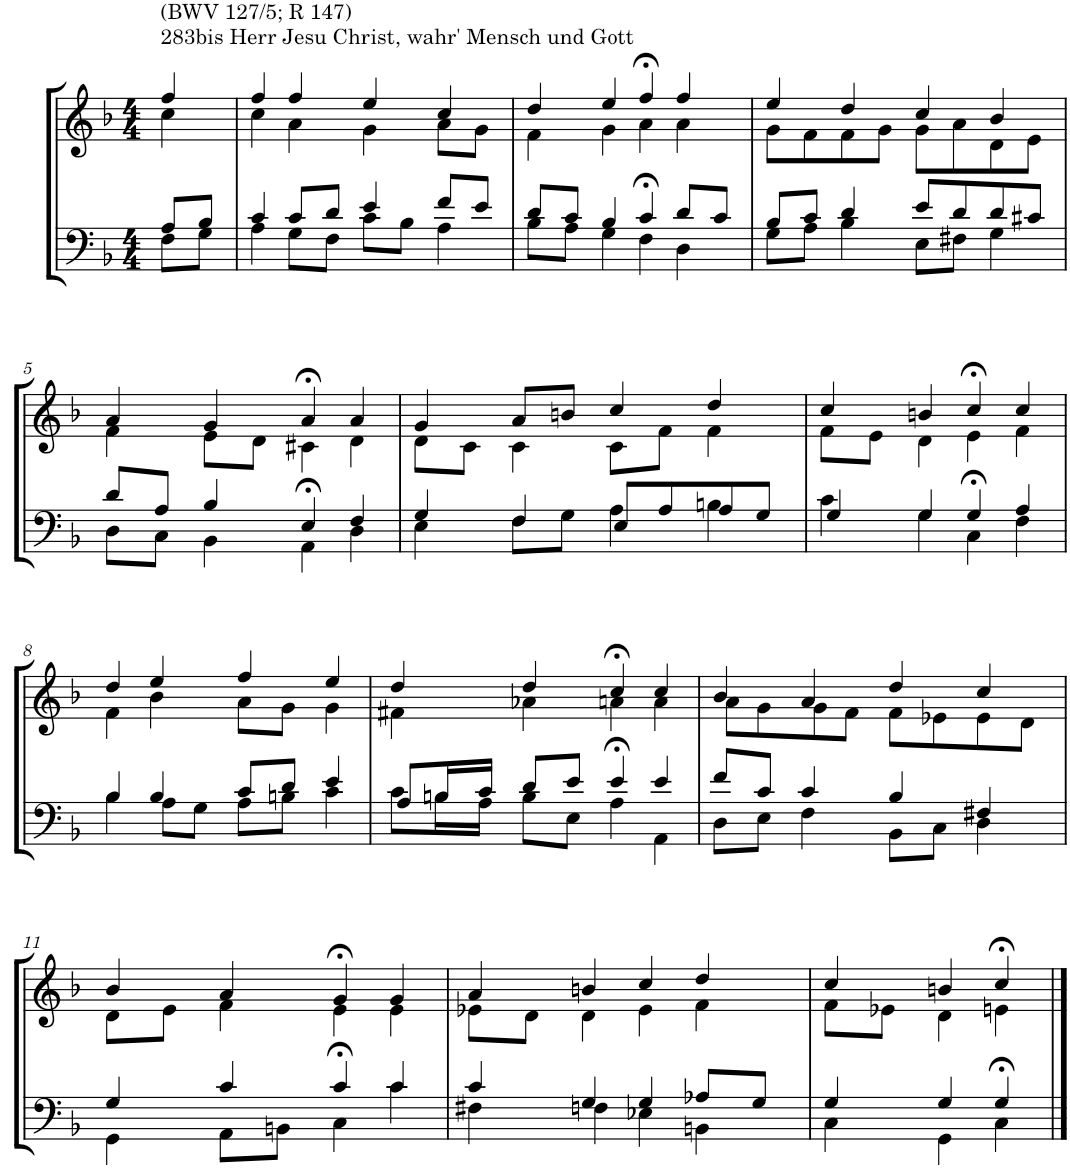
**kern	**kern
*part2	*part1
*staff2	*staff1
*I"Tenor/Baß	*I"Sopran/Alt
*clefF4	*clefG2
*k[b-]	*k[b-]
*M4/4	*M4/4
=1	=1
*^	*^
!	!	!LO:TX:a:t=283bis Herr Jesu Christ, wahr' Mensch und Gott	!
!	!	!LO:TX:a:t=(BWV 127/5; R 147)	!
8A/L	8F\L	4ff/	4cc\
8B-/J	8G\J	.	.
=2	=2	=2	=2
4c/	4A\	4ff/	4cc\
8c/L	8G\L	4ff/	4a\
8d/J	8F\J	.	.
4e/	8c\L	4ee/	4g\
.	8B-\J	.	.
8f/L	4A\	4cc/	8a\L
8e/J	.	.	8g\J
=3	=3	=3	=3
8d/L	8B-\L	4dd/	4f\
8c/J	8A\J	.	.
4B-/	4G\	4ee/	4g\
4c/	4F>\	4ff>/	4a\
8d/L	4D\	4ff/	4a\
8c/J	.	.	.
=4	=4	=4	=4
8B-/L	8G\L	4ee/	8g\L
8c/J	8A\J	.	8f\
4d/	4B-\	4dd/	8f\
.	.	.	8g\J
8e/L	8E\L	4cc/	8g\L
8d/	8F#X\J	.	8a\
8d/	4G\	4b-/	8d\
8c#X/J	.	.	8e\J
!!LO:LB:g=z	!!
=5	=5	=5	=5
8d/L	8D\L	4a/	4f\
8A/J	8C\J	.	.
4B-/	4BB-\	4g/	8e\L
.	.	.	8d\J
4E/	4AA>\	4a>/	4c#X\
4F/	4D\	4a/	4d\
=6	=6	=6	=6
4G/	4E\	4g/	8d\L
.	.	.	8c\J
4F/	8F\L	8a/L	4c\
.	8G\J	8bn/J	.
8E/L	4A\	4cc/	8c\L
8A/	.	.	8f\J
8A/	4Bn\	4dd/	4f\
8G/J	.	.	.
=7	=7	=7	=7
4G/	4c\	4cc/	8f\L
.	.	.	8e\J
4G/	4G\	4bn/	4d\
4G/	4C>\	4cc>/	4e\
4A/	4F\	4cc/	4f\
!!LO:LB:g=z	!!
=8	=8	=8	=8
4B-/	4B-\	4dd/	4f\
4B-/	8A\L	4ee/	4b-\
.	8G\J	.	.
8c/L	8A\L	4ff/	8a\L
8d/J	8Bn\J	.	8g\J
4e/	4c\	4ee/	4g\
=9	=9	=9	=9
8A/L	8c\L	4dd/	4f#X\
16Bn/L	16B\L	.	.
16c/JJ	16A\JJ	.	.
8d/L	8B\L	4dd/	4a-X\
8e/J	8E\J	.	.
4e/	4A>\	4cc>/	4an\
4e/	4AA\	4cc/	4a\
=10	=10	=10	=10
8f/L	8D\L	4b-/	8a\L
8c/J	8E\J	.	8g\
4c/	4F\	4a/	8g\
.	.	.	8f\J
4B-/	8BB-\L	4dd/	8f\L
.	8C\J	.	8e-X\
4F#X/	4D\	4cc/	8e-\
.	.	.	8d\J
!!LO:LB:g=z	!!
=11	=11	=11	=11
4G/	4GG\	4b-/	8d\L
.	.	.	8e\J
4c/	8AA\L	4a/	4f\
.	8BBn\J	.	.
4c/	4C>\	4g>/	4e\
4c/	4c\	4g/	4e\
=12	=12	=12	=12
4c/	4F#X\	4a/	8e-X\L
.	.	.	8d\J
4G/	4Fn\	4bn/	4d\
4G/	4E-X\	4cc/	4e-\
8A-X/L	4BBn\	4dd/	4f\
8G/J	.	.	.
=13	=13	=13	=13
4G/	4C\	4cc/	8f\L
.	.	.	8e-X\J
4G/	4GG\	4bn/	4d\
4G/	4C>\	4cc>/	4en\
*v	*v	*	*
*	*v	*v
==	==
*-	*-
